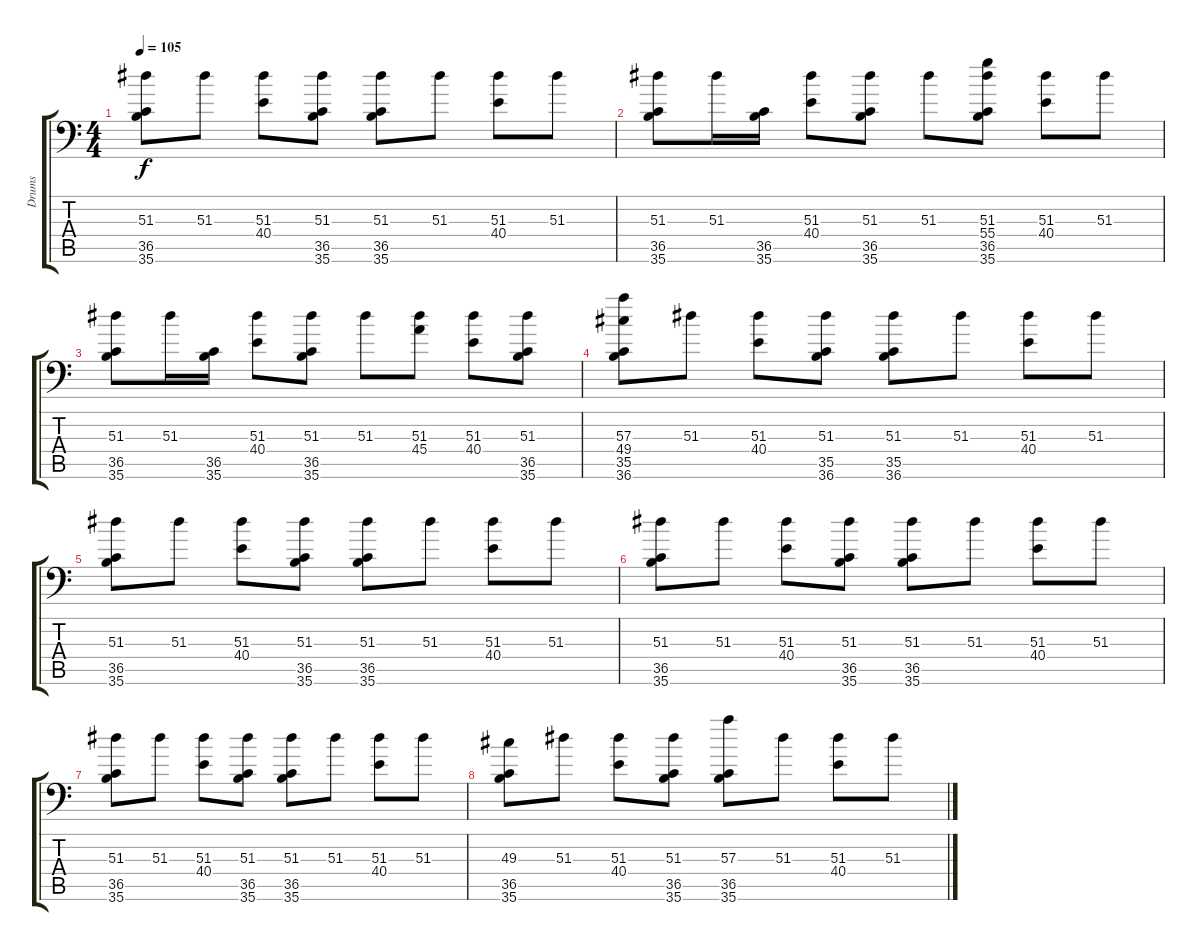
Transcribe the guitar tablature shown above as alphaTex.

\track ("Drums" "Drums") {instrument acousticgrandpiano}
\staff {score tabs}
\tuning (C-1 C-1 C-1 C-1 C-1 C-1) {hide}
\ts (4 4)
\tempo 105
\clef f4
\ks c
(51.3 36.5 35.6).8{dy f} 51.3.8 (51.3 40.4).8 (51.3 36.5 35.6).8 (51.3 36.5 35.6).8 51.3.8 (51.3 40.4).8 51.3.8 |
(51.3 36.5 35.6).8 51.3.16 (36.5 35.6).16 (51.3 40.4).8 (51.3 36.5 35.6).8 51.3.8 (51.3 55.4 36.5 35.6).8 (51.3 40.4).8 51.3.8 |
(51.3 36.5 35.6).8 51.3.16 (36.5 35.6).16 (51.3 40.4).8 (51.3 36.5 35.6).8 51.3.8 (51.3 45.4).8 (51.3 40.4).8 (51.3 36.5 35.6).8 |
(57.3 49.4 35.5 36.6).8 51.3.8 (51.3 40.4).8 (51.3 35.5 36.6).8 (51.3 35.5 36.6).8 51.3.8 (51.3 40.4).8 51.3.8 |
(51.3 36.5 35.6).8 51.3.8 (51.3 40.4).8 (51.3 36.5 35.6).8 (51.3 36.5 35.6).8 51.3.8 (51.3 40.4).8 51.3.8 |
(51.3 36.5 35.6).8 51.3.8 (51.3 40.4).8 (51.3 36.5 35.6).8 (51.3 36.5 35.6).8 51.3.8 (51.3 40.4).8 51.3.8 |
(51.3 36.5 35.6).8 51.3.8 (51.3 40.4).8 (51.3 36.5 35.6).8 (51.3 36.5 35.6).8 51.3.8 (51.3 40.4).8 51.3.8 |
(49.3 36.5 35.6).8 51.3.8 (51.3 40.4).8 (51.3 36.5 35.6).8 (57.3 36.5 35.6).8 51.3.8 (51.3 40.4).8 51.3.8
